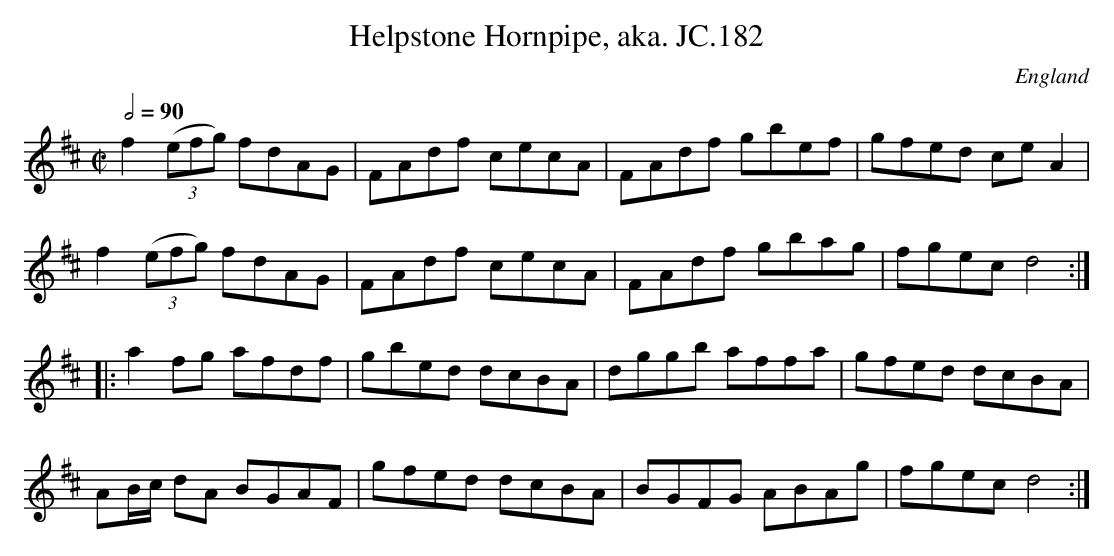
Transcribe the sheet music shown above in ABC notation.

X:1
T:Helpstone Hornpipe, aka. JC.182
O:England
M:C|
L:1/8
Q:2/4=90
K:D major
f2((3efg) fdAG|\
FAdf cecA|FAdf gbef|gfed ceA2|!
f2((3efg) fdAG|FAdf cecA|FAdf gbag|fgecd4:|!
|:a2fg afdf|gbed dcBA|dggb affa|gfed dcBA|!
AB/c/ dA BGAF|gfed dcBA|BGFG ABAg|fgecd4:|
